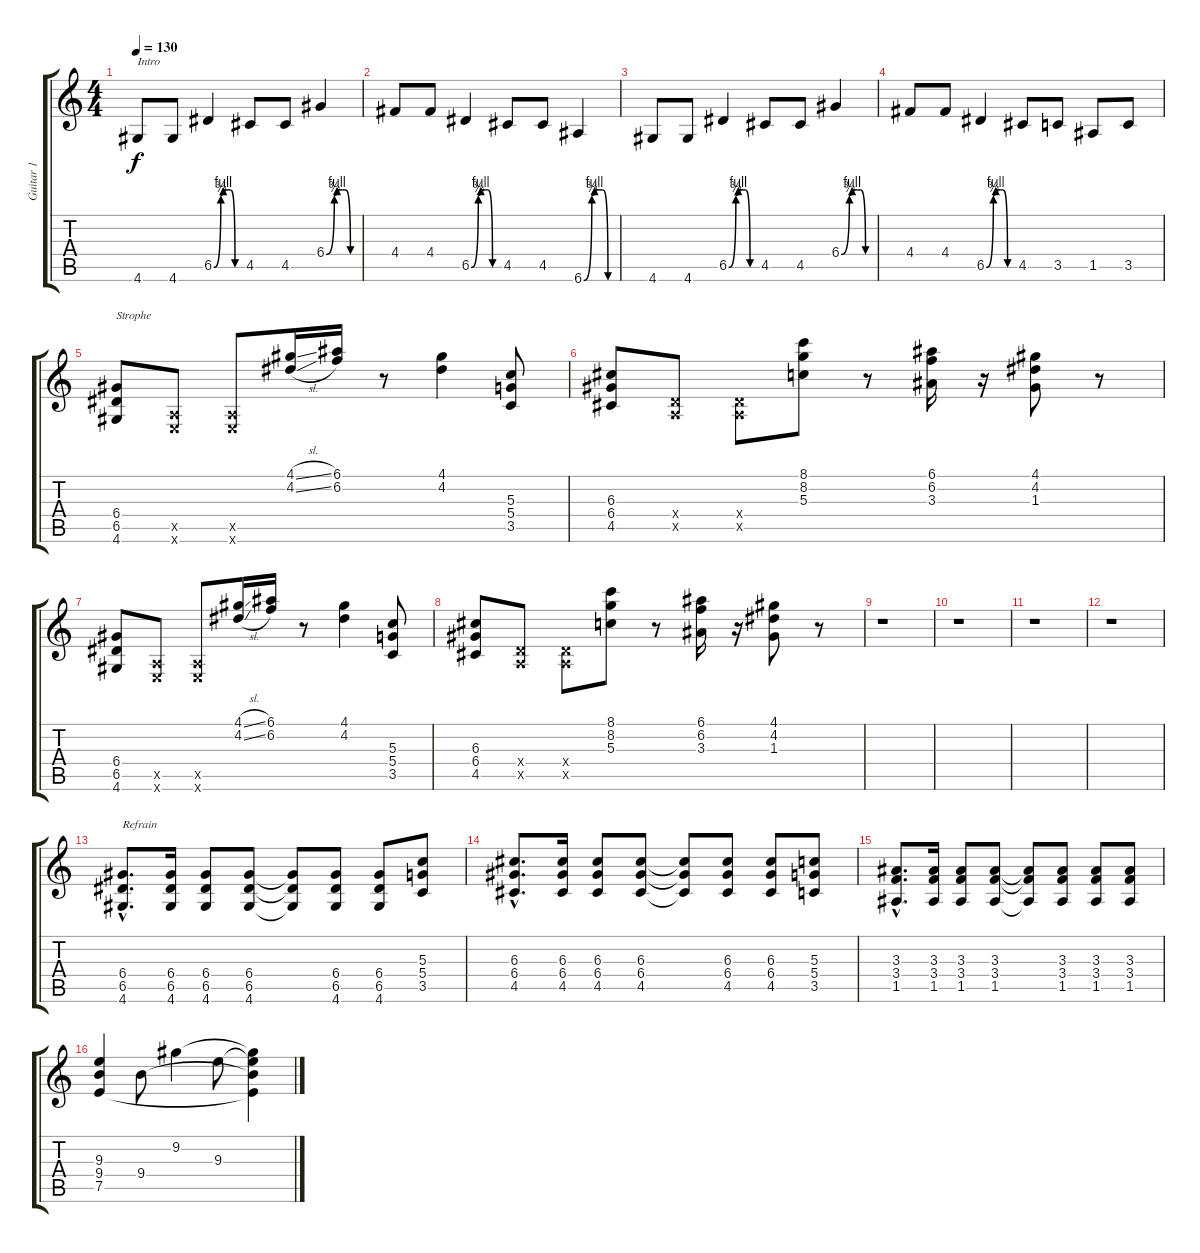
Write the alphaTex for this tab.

\track ("Guitar 1" "Guitar 1") {instrument overdrivenguitar}
\staff {score tabs}
\tuning (E4 B3 G3 D3 A2 E2) {hide}
\ts (4 4)
\tempo 130
\clef g2
\ks c
4.6.8{txt "Intro" dy f instrument overdrivenguitar} 4.6.8 6.5{be (custom 0 0 15 3 20 4 30 4 35 4 45 0 60 0)}.4 4.5.8 4.5.8 6.4{be (custom 0 0 15 3 20 4 30 4 35 4 45 0 60 0)}.4 |
4.4.8 4.4.8 6.5{be (custom 0 0 15 3 20 4 30 4 35 4 45 0 60 0)}.4 4.5.8 4.5.8 6.6{be (custom 0 0 15 3 20 4 30 4 35 4 45 0 60 0)}.4 |
4.6.8 4.6.8 6.5{be (custom 0 0 15 3 20 4 30 4 35 4 45 0 60 0)}.4 4.5.8 4.5.8 6.4{be (custom 0 0 15 3 20 4 30 4 35 4 45 0 60 0)}.4 |
4.4.8 4.4.8 6.5{be (custom 0 0 15 3 20 4 30 4 35 4 45 0 60 0)}.4 4.5.8 3.5.8 1.5.8 3.5.8 |
(6.4 6.5 4.6).8{txt "Strophe"} (0.5{x} 0.6{x}).8 (0.5{x} 0.6{x}).8 (4.1{sl} 4.2{sl}).16 (6.1 6.2).16 r.8 (4.1 4.2).4 (5.3 5.4 3.5).8 |
(6.3 6.4 4.5).8 (0.4{x} 0.5{x}).8 (0.4{x} 0.5{x}).8 (8.1 8.2 5.3).8 r.8 (6.1 6.2 3.3).16 r.16 (4.1 4.2 1.3).8 r.8 |
(6.4 6.5 4.6).8 (0.5{x} 0.6{x}).8 (0.5{x} 0.6{x}).8 (4.1{sl} 4.2{sl}).16 (6.1 6.2).16 r.8 (4.1 4.2).4 (5.3 5.4 3.5).8 |
(6.3 6.4 4.5).8 (0.4{x} 0.5{x}).8 (0.4{x} 0.5{x}).8 (8.1 8.2 5.3).8 r.8 (6.1 6.2 3.3).16 r.16 (4.1 4.2 1.3).8 r.8 |
r.1 |
r.1 |
r.1 |
r.1 |
(6.4{hac} 6.5{hac} 4.6{hac}).8{d txt "Refrain"} (6.4 6.5 4.6).16 (6.4 6.5 4.6).8 (6.4 6.5 4.6).8 (6.4{t} 6.5{t} 4.6{t}).8 (6.4 6.5 4.6).8 (6.4 6.5 4.6).8 (5.3 5.4 3.5).8 |
(6.3{hac} 6.4{hac} 4.5{hac}).8{d} (6.3 6.4 4.5).16 (6.3 6.4 4.5).8 (6.3 6.4 4.5).8 (6.3{t} 6.4{t} 4.5{t}).8 (6.3 6.4 4.5).8 (6.3 6.4 4.5).8 (5.3 5.4 3.5).8 |
(3.3{hac} 3.4{hac} 1.5{hac}).8{d} (3.3 3.4 1.5).16 (3.3 3.4 1.5).8 (3.3 3.4 1.5).8 (3.3{t} 3.4{t} 1.5{t}).8 (3.3 3.4 1.5).8 (3.3 3.4 1.5).8 (3.3 3.4 1.5).8 |
(9.3 9.4 7.5).4 9.4.8 9.2.4 9.3.8 (9.2{t} 9.3{t} 9.4{t} 7.5{t}).4
